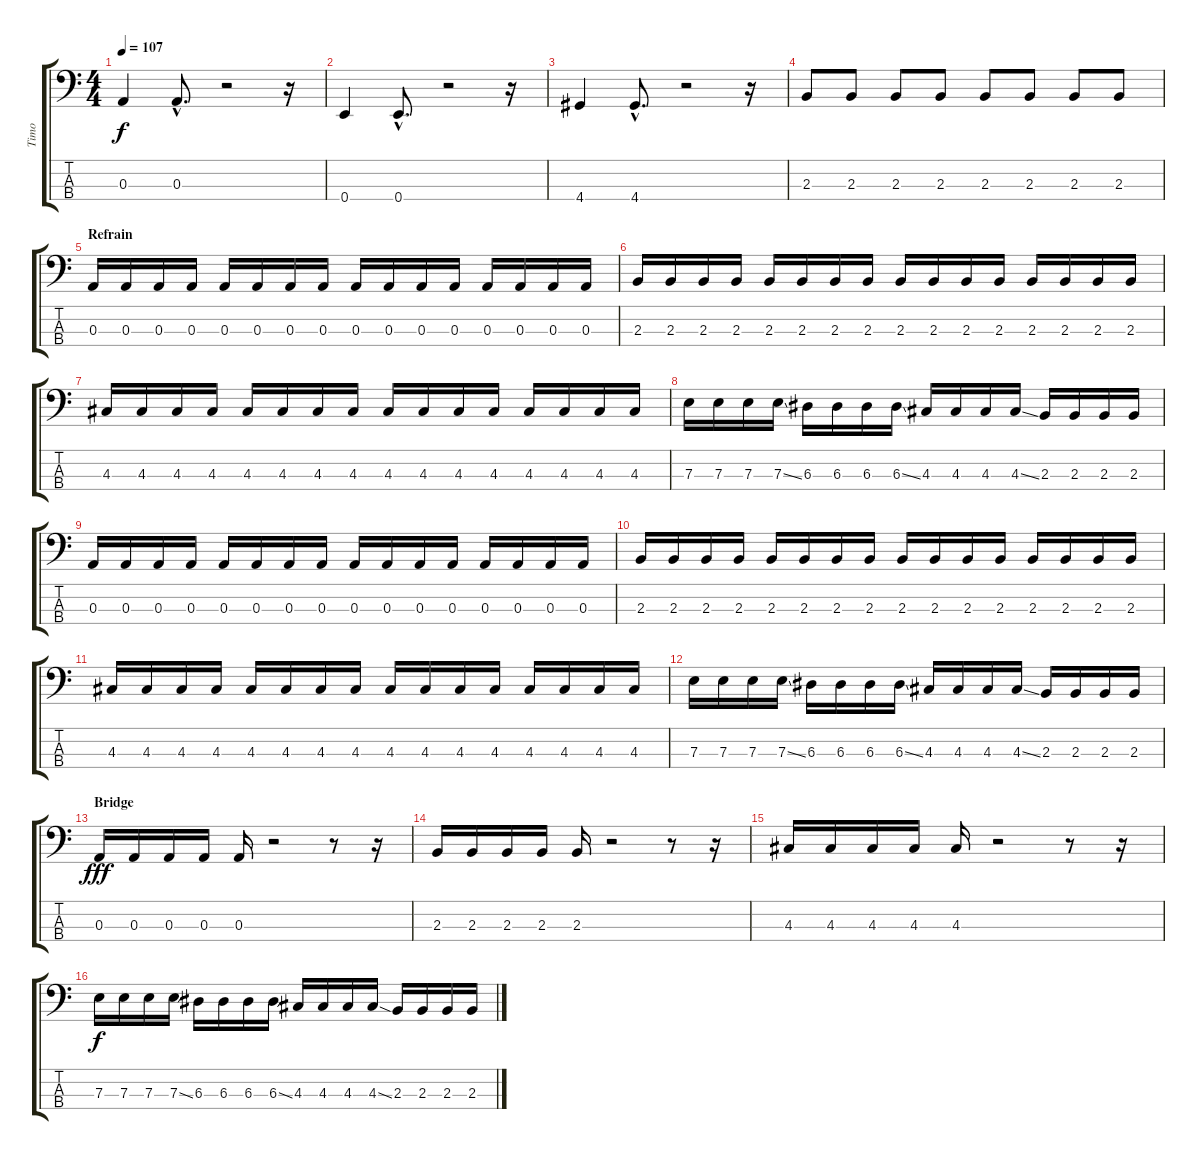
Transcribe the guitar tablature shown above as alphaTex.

\track ("Timo" "Timo") {instrument electricbasspick}
\staff {score tabs}
\tuning (G2 D2 A1 E1) {hide}
\ts (4 4)
\tempo 107
\clef f4
\ks c
0.3.4{dy f} 0.3{hac}.8{d} r.2 r.16 |
0.4.4 0.4{hac}.8{d} r.2 r.16 |
4.4.4{volume 16} 4.4{hac}.8{d} r.2 r.16 |
2.3.8 2.3.8 2.3.8 2.3.8 2.3.8 2.3.8 2.3.8 2.3.8 |
\section ("" "Refrain")
0.3.16{volume 14} 0.3.16 0.3.16 0.3.16 0.3.16 0.3.16 0.3.16 0.3.16 0.3.16 0.3.16 0.3.16 0.3.16 0.3.16 0.3.16 0.3.16 0.3.16 |
2.3.16 2.3.16 2.3.16 2.3.16 2.3.16 2.3.16 2.3.16 2.3.16 2.3.16 2.3.16 2.3.16 2.3.16 2.3.16 2.3.16 2.3.16 2.3.16 |
4.3.16 4.3.16 4.3.16 4.3.16 4.3.16 4.3.16 4.3.16 4.3.16 4.3.16 4.3.16 4.3.16 4.3.16 4.3.16 4.3.16 4.3.16 4.3.16 |
7.3.16 7.3.16 7.3.16 7.3{ss}.16 6.3.16 6.3.16 6.3.16 6.3{ss}.16 4.3.16 4.3.16 4.3.16 4.3{ss}.16 2.3.16 2.3.16 2.3.16 2.3.16 |
0.3.16 0.3.16 0.3.16 0.3.16 0.3.16 0.3.16 0.3.16 0.3.16 0.3.16 0.3.16 0.3.16 0.3.16 0.3.16 0.3.16 0.3.16 0.3.16 |
2.3.16 2.3.16 2.3.16 2.3.16 2.3.16 2.3.16 2.3.16 2.3.16 2.3.16 2.3.16 2.3.16 2.3.16 2.3.16 2.3.16 2.3.16 2.3.16 |
4.3.16 4.3.16 4.3.16 4.3.16 4.3.16 4.3.16 4.3.16 4.3.16 4.3.16 4.3.16 4.3.16 4.3.16 4.3.16 4.3.16 4.3.16 4.3.16 |
7.3.16 7.3.16 7.3.16 7.3{ss}.16 6.3.16 6.3.16 6.3.16 6.3{ss}.16 4.3.16 4.3.16 4.3.16 4.3{ss}.16 2.3.16 2.3.16 2.3.16 2.3.16 |
\section ("" "Bridge")
0.3.16{dy fff} 0.3.16 0.3.16 0.3.16 0.3.16 r.2 r.8 r.16 |
2.3.16 2.3.16 2.3.16 2.3.16 2.3.16 r.2 r.8 r.16 |
4.3.16 4.3.16 4.3.16 4.3.16 4.3.16 r.2 r.8 r.16 |
7.3.16{dy f} 7.3.16 7.3.16 7.3{ss}.16 6.3.16 6.3.16 6.3.16 6.3{ss}.16 4.3.16 4.3.16 4.3.16 4.3{ss}.16 2.3.16 2.3.16 2.3.16 2.3.16
